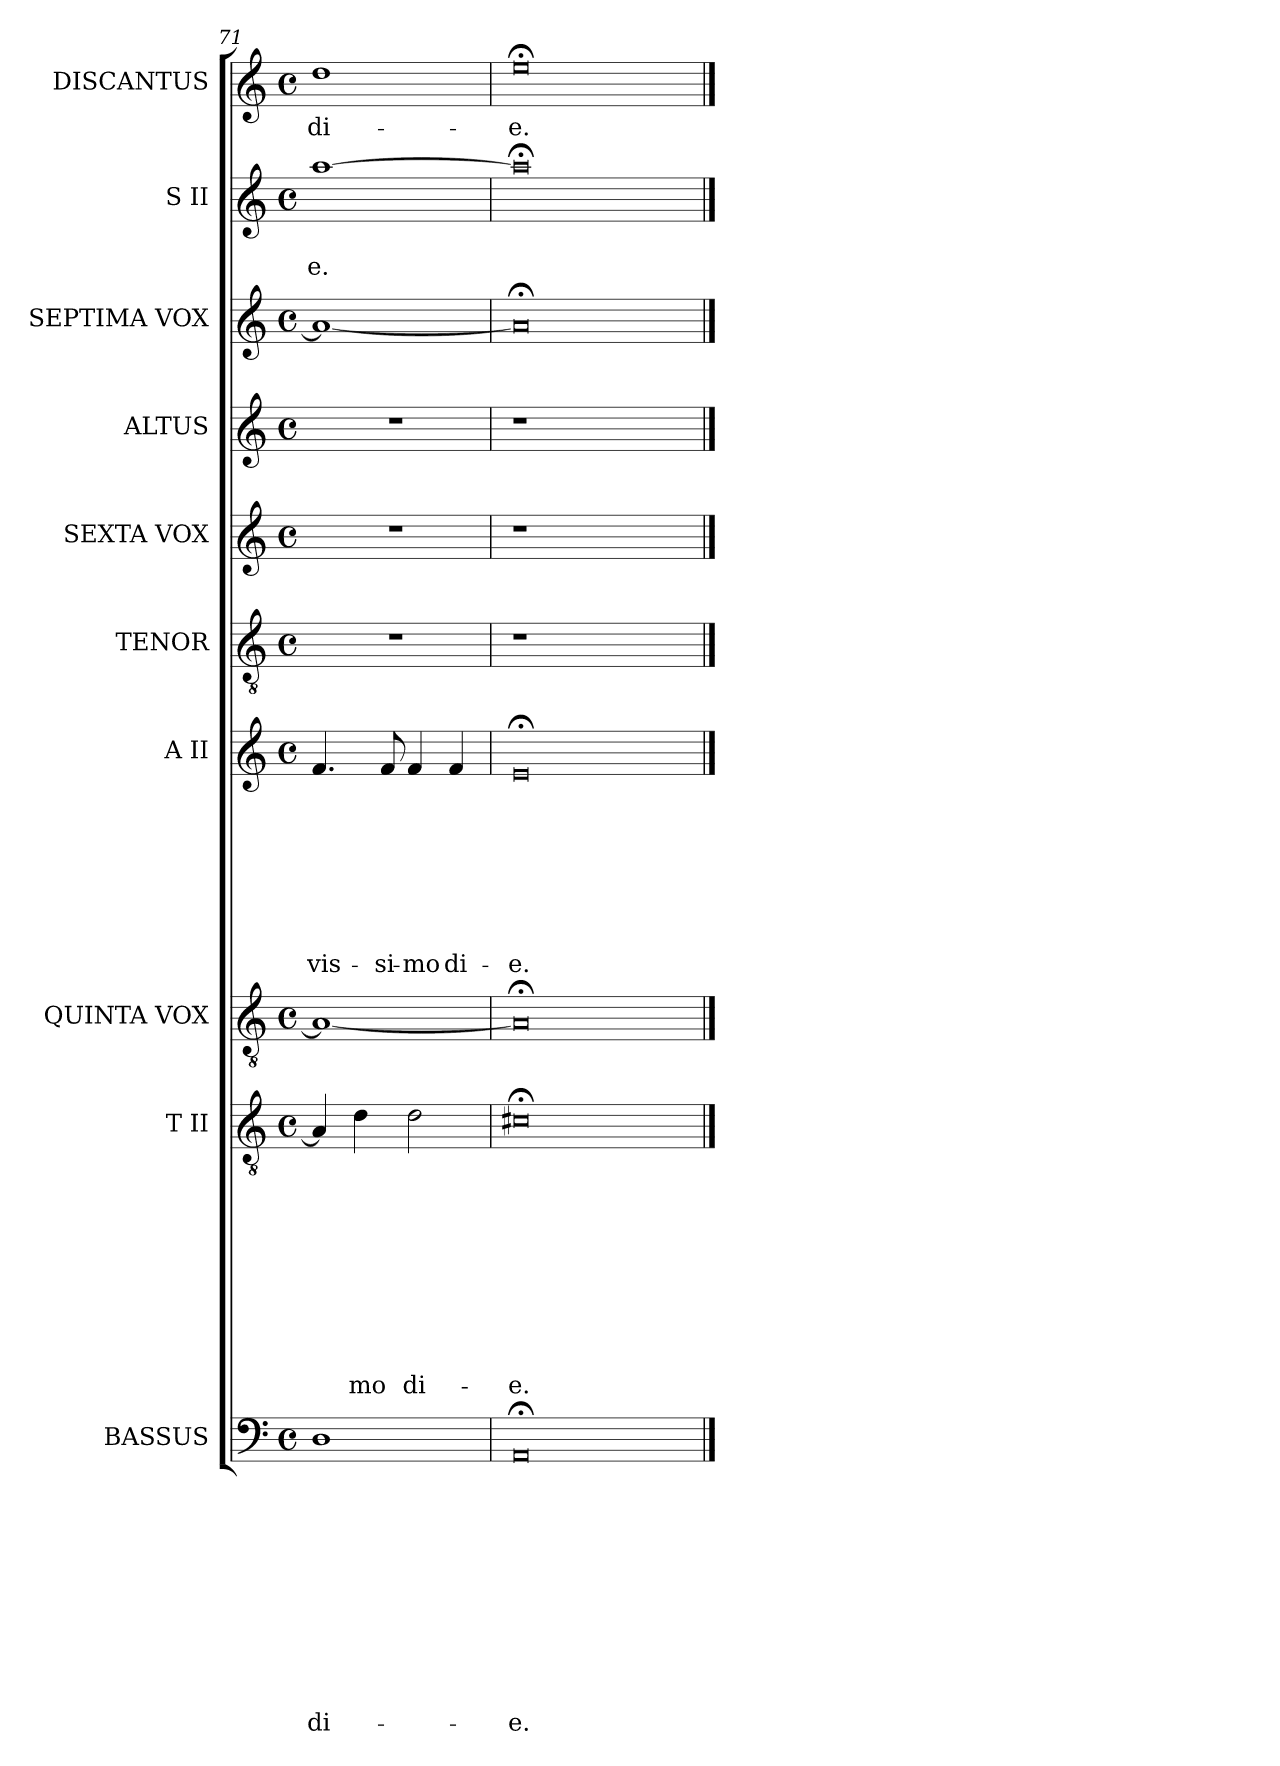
**kern	**text	**text	**text	**text	**text	**text	**text	**text	**text	**text	**text	**kern	**text	**text	**text	**text	**text	**text	**text	**text	**text	**text	**kern	**text	**kern	**text	**text	**text	**text	**text	**text	**text	**text	**kern	**kern	**kern	**kern	**text	**kern	**text	**text	**kern	**text
*part10	*part10	*part10	*part10	*part10	*part10	*part10	*part10	*part10	*part10	*part10	*part10	*part9	*part9	*part9	*part9	*part9	*part9	*part9	*part9	*part9	*part9	*part9	*part8	*part8	*part7	*part7	*part7	*part7	*part7	*part7	*part7	*part7	*part7	*part6	*part5	*part4	*part3	*part3	*part2	*part2	*part2	*part1	*part1
*staff10	*staff10	*staff10	*staff10	*staff10	*staff10	*staff10	*staff10	*staff10	*staff10	*staff10	*staff10	*staff9	*staff9	*staff9	*staff9	*staff9	*staff9	*staff9	*staff9	*staff9	*staff9	*staff9	*staff8	*staff8	*staff7	*staff7	*staff7	*staff7	*staff7	*staff7	*staff7	*staff7	*staff7	*staff6	*staff5	*staff4	*staff3	*staff3	*staff2	*staff2	*staff2	*staff1	*staff1
*I"BASSUS	*	*	*	*	*	*	*	*	*	*	*	*I"T II	*	*	*	*	*	*	*	*	*	*	*I"QUINTA VOX	*	*I"A II	*	*	*	*	*	*	*	*	*I"TENOR	*I"SEXTA VOX	*I"ALTUS	*I"SEPTIMA VOX	*	*I"S II	*	*	*I"DISCANTUS	*
*I'B	*	*	*	*	*	*	*	*	*	*	*	*I'T II	*	*	*	*	*	*	*	*	*	*	*	*	*I'A II	*	*	*	*	*	*	*	*	*	*	*	*	*	*I'S II	*	*	*	*
*clefF4	*	*	*	*	*	*	*	*	*	*	*	*clefGv2	*	*	*	*	*	*	*	*	*	*	*clefGv2	*	*clefG2	*	*	*	*	*	*	*	*	*clefGv2	*clefG2	*clefG2	*clefG2	*	*clefG2	*	*	*clefG2	*
*k[]	*	*	*	*	*	*	*	*	*	*	*	*k[]	*	*	*	*	*	*	*	*	*	*	*k[]	*	*k[]	*	*	*	*	*	*	*	*	*k[]	*k[]	*k[]	*k[]	*	*k[]	*	*	*k[]	*
*C:	*	*	*	*	*	*	*	*	*	*	*	*C:	*	*	*	*	*	*	*	*	*	*	*C:	*	*C:	*	*	*	*	*	*	*	*	*C:	*C:	*C:	*C:	*	*C:	*	*	*C:	*
*M4/4	*	*	*	*	*	*	*	*	*	*	*	*M4/4	*	*	*	*	*	*	*	*	*	*	*M4/4	*	*M4/4	*	*	*	*	*	*	*	*	*M4/4	*M4/4	*M4/4	*M4/4	*	*M4/4	*	*	*M4/4	*
*met(c)	*	*	*	*	*	*	*	*	*	*	*	*met(c)	*	*	*	*	*	*	*	*	*	*	*met(c)	*	*met(c)	*	*	*	*	*	*	*	*	*met(c)	*met(c)	*met(c)	*met(c)	*	*met(c)	*	*	*met(c)	*
=71	=71	=71	=71	=71	=71	=71	=71	=71	=71	=71	=71	=71	=71	=71	=71	=71	=71	=71	=71	=71	=71	=71	=71	=71	=71	=71	=71	=71	=71	=71	=71	=71	=71	=71	=71	=71	=71	=71	=71	=71	=71	=71	=71
!	!	!	!	!	!	!	!	!	!	!	!LO:LY:b	!	!	!	!	!	!	!	!	!	!	!	!	!	!	!	!	!	!	!	!	!	!LO:LY:b	!	!	!	!	!	!	!	!LO:LY:b	!	!LO:LY:b
1D	.	.	.	.	.	.	.	.	.	.	di-	4A/]	.	.	.	.	.	.	.	.	.	.	1A_	.	4.f/	.	.	.	.	.	.	.	-vis-	1r	1r	1r	1a_	.	[>1aa	.	-e.	1dd	di-
!	!	!	!	!	!	!	!	!	!	!	!	!	!	!	!	!	!	!	!	!	!	!LO:LY:b	!	!	!	!	!	!	!	!	!	!	!	!	!	!	!	!	!	!	!	!	!
.	.	.	.	.	.	.	.	.	.	.	.	4d\	.	.	.	.	.	.	.	.	.	-mo	.	.	.	.	.	.	.	.	.	.	.	.	.	.	.	.	.	.	.	.	.
!	!	!	!	!	!	!	!	!	!	!	!	!	!	!	!	!	!	!	!	!	!	!	!	!	!	!	!	!	!	!	!	!	!LO:LY:b	!	!	!	!	!	!	!	!	!	!
.	.	.	.	.	.	.	.	.	.	.	.	.	.	.	.	.	.	.	.	.	.	.	.	.	8f/	.	.	.	.	.	.	.	-si-	.	.	.	.	.	.	.	.	.	.
!	!	!	!	!	!	!	!	!	!	!	!	!	!	!	!	!	!	!	!	!	!	!LO:LY:b	!	!	!	!	!	!	!	!	!	!	!LO:LY:b	!	!	!	!	!	!	!	!	!	!
.	.	.	.	.	.	.	.	.	.	.	.	2d\	.	.	.	.	.	.	.	.	.	di-	.	.	4f/	.	.	.	.	.	.	.	-mo	.	.	.	.	.	.	.	.	.	.
!	!	!	!	!	!	!	!	!	!	!	!	!	!	!	!	!	!	!	!	!	!	!	!	!	!	!	!	!	!	!	!	!	!LO:LY:b	!	!	!	!	!	!	!	!	!	!
.	.	.	.	.	.	.	.	.	.	.	.	.	.	.	.	.	.	.	.	.	.	.	.	.	4f/	.	.	.	.	.	.	.	di-	.	.	.	.	.	.	.	.	.	.
=72	=72	=72	=72	=72	=72	=72	=72	=72	=72	=72	=72	=72	=72	=72	=72	=72	=72	=72	=72	=72	=72	=72	=72	=72	=72	=72	=72	=72	=72	=72	=72	=72	=72	=72	=72	=72	=72	=72	=72	=72	=72	=72	=72
!	!	!	!	!	!	!	!	!	!	!	!LO:LY:b	!	!	!	!	!	!	!	!	!	!	!LO:LY:b	!	!	!	!	!	!	!	!	!	!	!LO:LY:b	!	!	!	!	!	!	!	!	!	!LO:LY:b
0AA;	.	.	.	.	.	.	.	.	.	.	-e.	0c#X;<	.	.	.	.	.	.	.	.	.	-e.	0A;]	.	0e;	.	.	.	.	.	.	.	-e.	1r	1r	1r	0a;]	.	0aa;<]	.	.	0ee;<	-e.
.	.	.	.	.	.	.	.	.	.	.	.	.	.	.	.	.	.	.	.	.	.	.	.	.	.	.	.	.	.	.	.	.	.	1ryy	1ryy	1ryy	.	.	.	.	.	.	.
==	==	==	==	==	==	==	==	==	==	==	==	==	==	==	==	==	==	==	==	==	==	==	==	==	==	==	==	==	==	==	==	==	==	==	==	==	==	==	==	==	==	==	==
*-	*-	*-	*-	*-	*-	*-	*-	*-	*-	*-	*-	*-	*-	*-	*-	*-	*-	*-	*-	*-	*-	*-	*-	*-	*-	*-	*-	*-	*-	*-	*-	*-	*-	*-	*-	*-	*-	*-	*-	*-	*-	*-	*-
